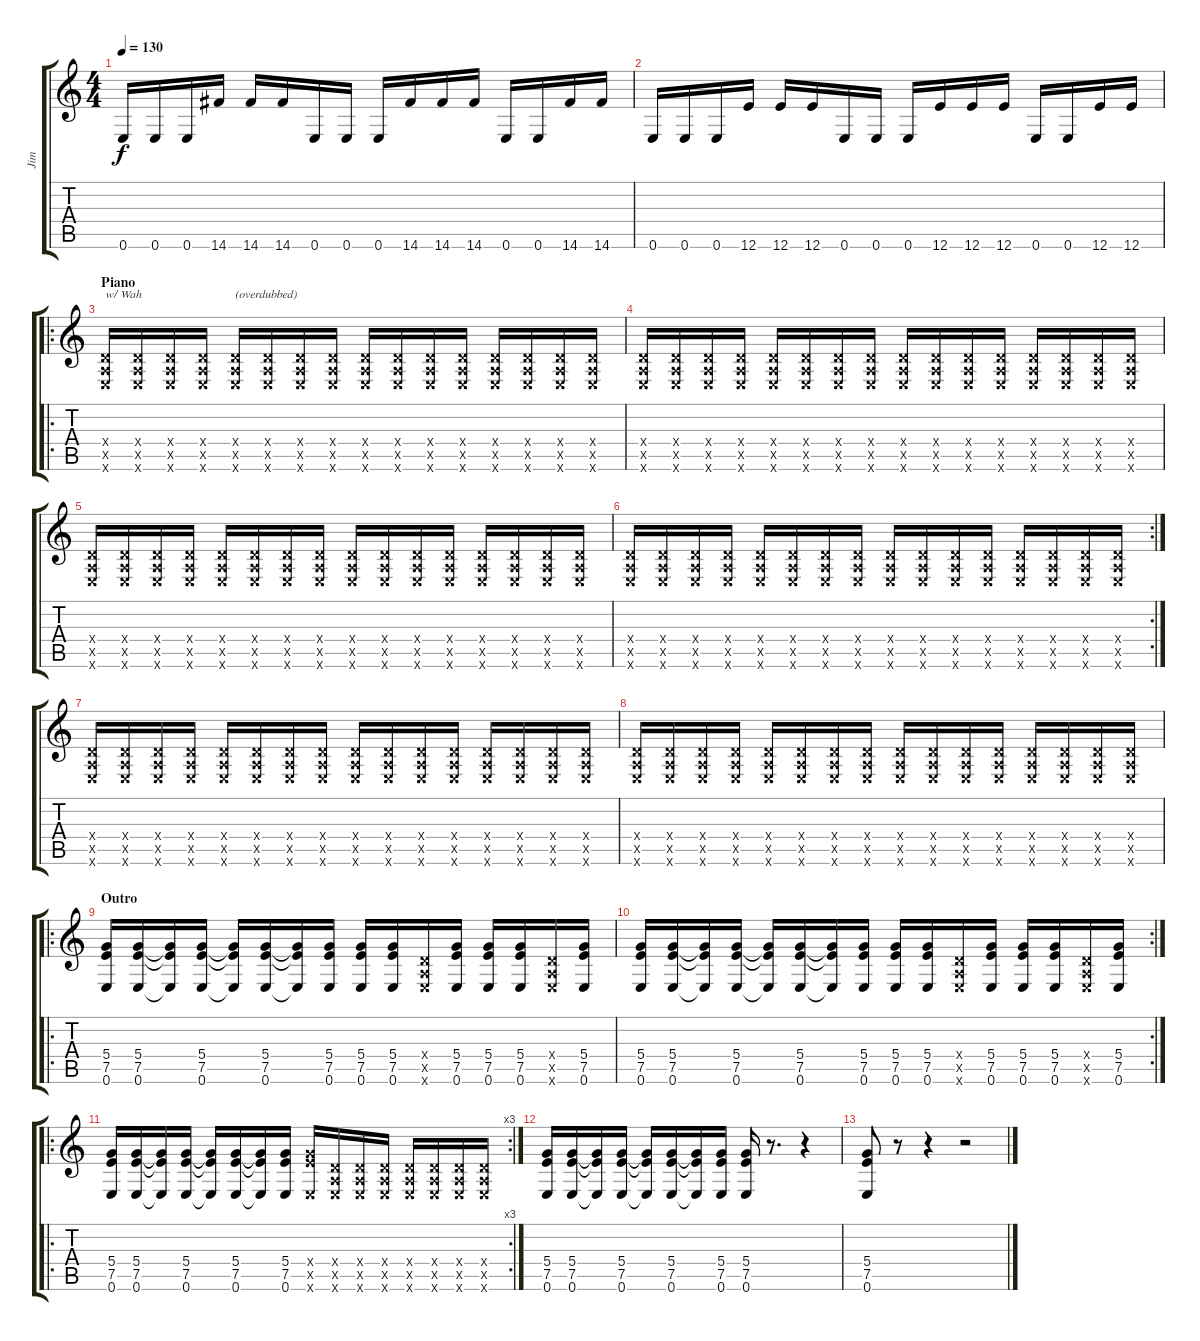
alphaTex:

\track ("Jim" "Jim") {instrument overdrivenguitar}
\staff {score tabs}
\tuning (E4 B3 G3 D3 A2 E2) {hide}
\ts (4 4)
\tempo 130
\clef g2
\ks c
0.6.16{dy f} 0.6.16 0.6.16 14.6.16 14.6.16 14.6.16 0.6.16 0.6.16 0.6.16 14.6.16 14.6.16 14.6.16 0.6.16 0.6.16 14.6.16 14.6.16 |
0.6.16 0.6.16 0.6.16 12.6.16 12.6.16 12.6.16 0.6.16 0.6.16 0.6.16 12.6.16 12.6.16 12.6.16 0.6.16 0.6.16 12.6.16 12.6.16 |
\ro
\section ("" "Piano")
(0.4{x} 0.5{x} 0.6{x}).16{txt "w/ Wah" volume 10} (0.4{x} 0.5{x} 0.6{x}).16 (0.4{x} 0.5{x} 0.6{x}).16 (0.4{x} 0.5{x} 0.6{x}).16 (0.4{x} 0.5{x} 0.6{x}).16{txt "(overdubbed)"} (0.4{x} 0.5{x} 0.6{x}).16 (0.4{x} 0.5{x} 0.6{x}).16 (0.4{x} 0.5{x} 0.6{x}).16 (0.4{x} 0.5{x} 0.6{x}).16 (0.4{x} 0.5{x} 0.6{x}).16 (0.4{x} 0.5{x} 0.6{x}).16 (0.4{x} 0.5{x} 0.6{x}).16 (0.4{x} 0.5{x} 0.6{x}).16 (0.4{x} 0.5{x} 0.6{x}).16 (0.4{x} 0.5{x} 0.6{x}).16 (0.4{x} 0.5{x} 0.6{x}).16 |
(0.4{x} 0.5{x} 0.6{x}).16{volume 10} (0.4{x} 0.5{x} 0.6{x}).16 (0.4{x} 0.5{x} 0.6{x}).16 (0.4{x} 0.5{x} 0.6{x}).16 (0.4{x} 0.5{x} 0.6{x}).16 (0.4{x} 0.5{x} 0.6{x}).16 (0.4{x} 0.5{x} 0.6{x}).16 (0.4{x} 0.5{x} 0.6{x}).16 (0.4{x} 0.5{x} 0.6{x}).16 (0.4{x} 0.5{x} 0.6{x}).16 (0.4{x} 0.5{x} 0.6{x}).16 (0.4{x} 0.5{x} 0.6{x}).16 (0.4{x} 0.5{x} 0.6{x}).16 (0.4{x} 0.5{x} 0.6{x}).16 (0.4{x} 0.5{x} 0.6{x}).16 (0.4{x} 0.5{x} 0.6{x}).16 |
(0.4{x} 0.5{x} 0.6{x}).16{volume 10} (0.4{x} 0.5{x} 0.6{x}).16 (0.4{x} 0.5{x} 0.6{x}).16 (0.4{x} 0.5{x} 0.6{x}).16 (0.4{x} 0.5{x} 0.6{x}).16 (0.4{x} 0.5{x} 0.6{x}).16 (0.4{x} 0.5{x} 0.6{x}).16 (0.4{x} 0.5{x} 0.6{x}).16 (0.4{x} 0.5{x} 0.6{x}).16 (0.4{x} 0.5{x} 0.6{x}).16 (0.4{x} 0.5{x} 0.6{x}).16 (0.4{x} 0.5{x} 0.6{x}).16 (0.4{x} 0.5{x} 0.6{x}).16 (0.4{x} 0.5{x} 0.6{x}).16 (0.4{x} 0.5{x} 0.6{x}).16 (0.4{x} 0.5{x} 0.6{x}).16 |
\rc 2
(0.4{x} 0.5{x} 0.6{x}).16{volume 10} (0.4{x} 0.5{x} 0.6{x}).16 (0.4{x} 0.5{x} 0.6{x}).16 (0.4{x} 0.5{x} 0.6{x}).16 (0.4{x} 0.5{x} 0.6{x}).16 (0.4{x} 0.5{x} 0.6{x}).16 (0.4{x} 0.5{x} 0.6{x}).16 (0.4{x} 0.5{x} 0.6{x}).16 (0.4{x} 0.5{x} 0.6{x}).16 (0.4{x} 0.5{x} 0.6{x}).16 (0.4{x} 0.5{x} 0.6{x}).16 (0.4{x} 0.5{x} 0.6{x}).16 (0.4{x} 0.5{x} 0.6{x}).16 (0.4{x} 0.5{x} 0.6{x}).16 (0.4{x} 0.5{x} 0.6{x}).16 (0.4{x} 0.5{x} 0.6{x}).16 |
(0.4{x} 0.5{x} 0.6{x}).16{volume 10} (0.4{x} 0.5{x} 0.6{x}).16 (0.4{x} 0.5{x} 0.6{x}).16 (0.4{x} 0.5{x} 0.6{x}).16 (0.4{x} 0.5{x} 0.6{x}).16 (0.4{x} 0.5{x} 0.6{x}).16 (0.4{x} 0.5{x} 0.6{x}).16 (0.4{x} 0.5{x} 0.6{x}).16 (0.4{x} 0.5{x} 0.6{x}).16 (0.4{x} 0.5{x} 0.6{x}).16 (0.4{x} 0.5{x} 0.6{x}).16 (0.4{x} 0.5{x} 0.6{x}).16 (0.4{x} 0.5{x} 0.6{x}).16 (0.4{x} 0.5{x} 0.6{x}).16 (0.4{x} 0.5{x} 0.6{x}).16 (0.4{x} 0.5{x} 0.6{x}).16 |
(0.4{x} 0.5{x} 0.6{x}).16{volume 10} (0.4{x} 0.5{x} 0.6{x}).16 (0.4{x} 0.5{x} 0.6{x}).16 (0.4{x} 0.5{x} 0.6{x}).16 (0.4{x} 0.5{x} 0.6{x}).16 (0.4{x} 0.5{x} 0.6{x}).16 (0.4{x} 0.5{x} 0.6{x}).16 (0.4{x} 0.5{x} 0.6{x}).16 (0.4{x} 0.5{x} 0.6{x}).16 (0.4{x} 0.5{x} 0.6{x}).16 (0.4{x} 0.5{x} 0.6{x}).16 (0.4{x} 0.5{x} 0.6{x}).16 (0.4{x} 0.5{x} 0.6{x}).16 (0.4{x} 0.5{x} 0.6{x}).16 (0.4{x} 0.5{x} 0.6{x}).16 (0.4{x} 0.5{x} 0.6{x}).16 |
\ro
\section ("" "Outro")
(5.4 7.5 0.6).16{volume 14} (5.4 7.5 0.6).16 (5.4{t} 7.5{t} 0.6{t}).16 (5.4 7.5 0.6).16 (5.4{t} 7.5{t} 0.6{t}).16 (5.4 7.5 0.6).16 (5.4{t} 7.5{t} 0.6{t}).16 (5.4 7.5 0.6).16 (5.4 7.5 0.6).16 (5.4 7.5 0.6).16 (0.4{x} 0.5{x} 0.6{x}).16 (5.4 7.5 0.6).16 (5.4 7.5 0.6).16 (5.4 7.5 0.6).16 (0.4{x} 0.5{x} 0.6{x}).16 (5.4 7.5 0.6).16 |
\rc 2
(5.4 7.5 0.6).16 (5.4 7.5 0.6).16 (5.4{t} 7.5{t} 0.6{t}).16 (5.4 7.5 0.6).16 (5.4{t} 7.5{t} 0.6{t}).16 (5.4 7.5 0.6).16 (5.4{t} 7.5{t} 0.6{t}).16 (5.4 7.5 0.6).16 (5.4 7.5 0.6).16 (5.4 7.5 0.6).16 (0.4{x} 0.5{x} 0.6{x}).16 (5.4 7.5 0.6).16 (5.4 7.5 0.6).16 (5.4 7.5 0.6).16 (0.4{x} 0.5{x} 0.6{x}).16 (5.4 7.5 0.6).16 |
\ro
\rc 3
(5.4 7.5 0.6).16{volume 14} (5.4 7.5 0.6).16 (5.4{t} 7.5{t} 0.6{t}).16 (5.4 7.5 0.6).16 (5.4{t} 7.5{t} 0.6{t}).16 (5.4 7.5 0.6).16 (5.4{t} 7.5{t} 0.6{t}).16 (5.4 7.5 0.6).16 (5.4{x} 7.5{x} 0.6{x}).16 (0.4{x} 0.5{x} 0.6{x}).16 (0.4{x} 0.5{x} 0.6{x}).16 (0.4{x} 0.5{x} 0.6{x}).16 (0.4{x} 0.5{x} 0.6{x}).16 (0.4{x} 0.5{x} 0.6{x}).16 (0.4{x} 0.5{x} 0.6{x}).16 (0.4{x} 0.5{x} 0.6{x}).16 |
(5.4 7.5 0.6).16 (5.4 7.5 0.6).16 (5.4{t} 7.5{t} 0.6{t}).16 (5.4 7.5 0.6).16 (5.4{t} 7.5{t} 0.6{t}).16 (5.4 7.5 0.6).16 (5.4{t} 7.5{t} 0.6{t}).16 (5.4 7.5 0.6).16 (5.4 7.5 0.6).16 r.8{d} r.4 |
(5.4 7.5 0.6).8 r.8 r.4 r.2
